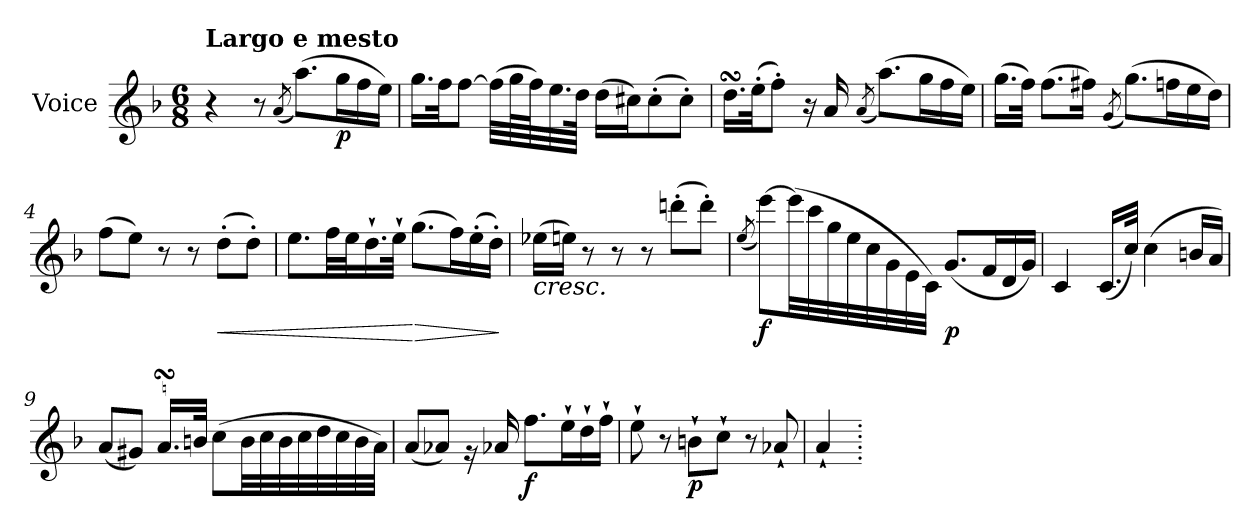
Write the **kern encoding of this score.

**kern	**dynam
*part1	*part1
*staff1	*staff1
*I"Voice	*
*I'V	*
*clefG2	*
*k[b-]	*
*M6/8	*
=	=
!LO:TX:a:B:t=Largo e mesto	!
4r	.
8r	.
(<8qa/	.
(>8.aa\L)	.
!	!LO:DY:b
16gg\L	p
16ff\	.
16ee\JJ)	.
=1	=1
16.gg\LL	.
32ff\JK	.
[8ff\J	.
(>32ff\LLL]	.
64gg\L	.
64ff\J)	.
32.ee\	.
64dd\JJJk	.
(>16dd\LL	.
16cc#X\J)	.
(>8cc#'\	.
8cc#'\J)	.
=2	=2
16.ddsSSS\LL	.
(>32ee'\JK	.
8ff'\J)	.
16r	.
16a/	.
(<8qa/	.
(>8.aa\L)	.
16gg\L	.
16ff\	.
16ee\JJ)	.
!!LO:LB:g=z
=3	=3
(>16.gg\LL	.
32ff\JJk)	.
(>8.ff\L	.
16ff#X\Jk)	.
(<8qg/	.
(>8.gg\L)	.
16ffn\L	.
16ee\	.
16dd\JJ)	.
=4	=4
(>8ff\L	.
8ee\J)	.
8r	.
8r	.
!	!LO:HP:b
(>8dd'\L	<
8dd'\J)	.
=5	=5
8.ee\L	.
32ff\LL	.
32ee\J	.
16.dd`\	.
32ee`\JJk	.
!	!LO:HP:n=1:b
(>8.gg\L	[ >
16ff\L)	.
(>16ee'\	.
16dd'\JJ)	.
.	]
!!LO:LB:g=z
=6	=6
!LO:TX:b:i:t=cresc.	!
(>16ee-Xi\LL	.
16ee\JJ)	.
8r	.
8r	.
8r	.
(>8dddn'\L	.
8ddd'\J)	.
=7	=7
(<8qee/	.
!	!LO:DY:b
[8eee\L)	f
(>32eee\LL]	.
32ccc\	.
32gg\	.
32ee\	.
32cc\	.
32g\	.
32e\	.
32c\JJJ)	.
!	!LO:DY:b
(<8.g/L	p
16f/L	.
16d/	.
16g/JJ)	.
=8	=8
4c/	.
(<16.c/LL	.
32cc/JJk)	.
(>4cc\	.
16bn/LL	.
16a/JJ)	.
!!LO:LB:g=z
=9	=9
(<8a/L	.
8g#Xj/J)	.
16.asSsS/LL	.
32bn/JJk	.
(>8cc\L	.
32b\LL	.
32cc\	.
32b\	.
32cc\	.
32dd\	.
32cc\	.
32b\	.
32a\JJJ)	.
=10	=10
(<8a/L	.
8a-Xi/J)	.
16rg	.
16a-Xi/	.
!	!LO:DY:b
8.ff\L	f
16ee`\L	.
16dd`\	.
16ff`\JJ	.
=11	=11
8ee`\	.
8r	.
!	!LO:DY:b
8bn`\L	p
8cc`\J	.
8r	.
8a-X`i/	.
=12	=12
4a`/	.
=.	=.
*-	*-
